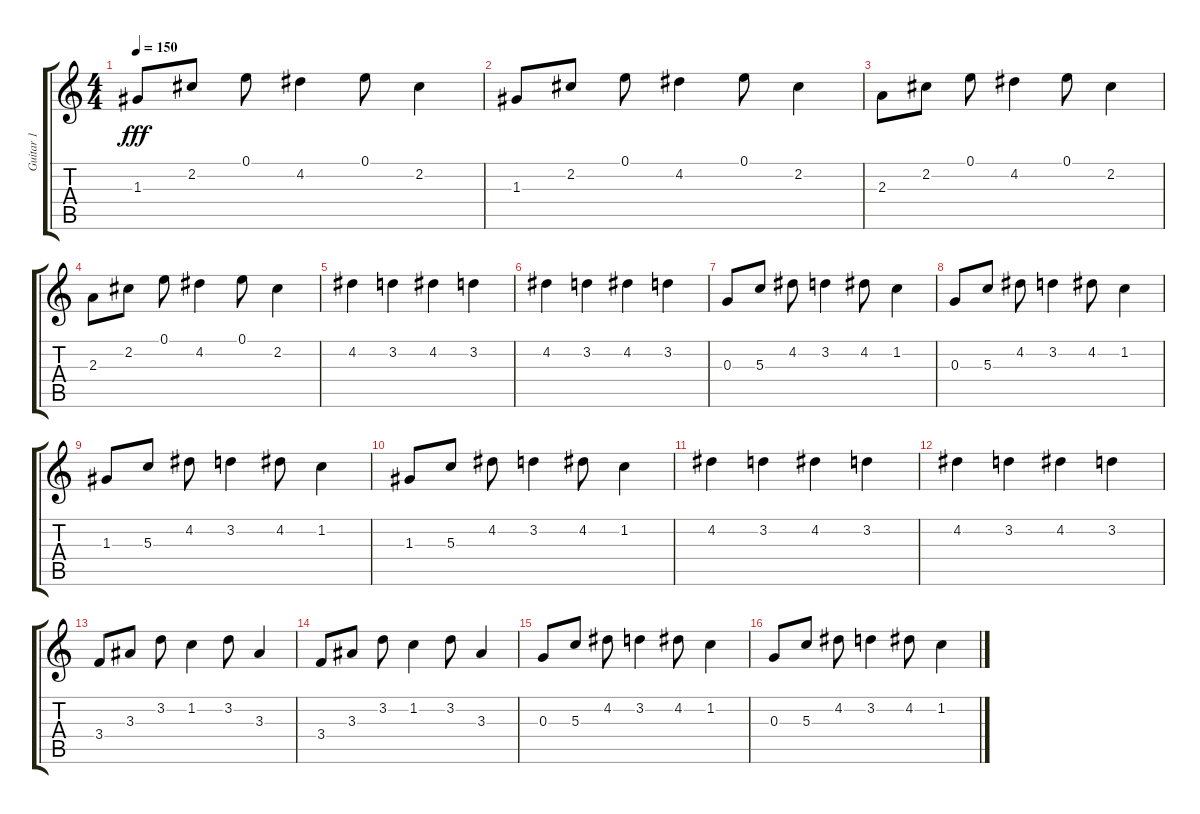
\track ("Guitar 1" "Guitar 1") {instrument overdrivenguitar}
\staff {score tabs}
\tuning (E4 B3 G3 D3 A2 E2) {hide}
\ts (4 4)
\tempo 150
\clef g2
\ks c
1.3.8{dy fff} 2.2.8 0.1.8 4.2.4 0.1.8 2.2.4 |
1.3.8 2.2.8 0.1.8 4.2.4 0.1.8 2.2.4 |
2.3.8 2.2.8 0.1.8 4.2.4 0.1.8 2.2.4 |
2.3.8 2.2.8 0.1.8 4.2.4 0.1.8 2.2.4 |
4.2.4 3.2.4 4.2.4 3.2.4 |
4.2.4 3.2.4 4.2.4 3.2.4 |
0.3.8 5.3.8 4.2.8 3.2.4 4.2.8 1.2.4 |
0.3.8 5.3.8 4.2.8 3.2.4 4.2.8 1.2.4 |
1.3.8 5.3.8 4.2.8 3.2.4 4.2.8 1.2.4 |
1.3.8 5.3.8 4.2.8 3.2.4 4.2.8 1.2.4 |
4.2.4 3.2.4 4.2.4 3.2.4 |
4.2.4 3.2.4 4.2.4 3.2.4 |
3.4.8 3.3.8 3.2.8 1.2.4 3.2.8 3.3.4 |
3.4.8 3.3.8 3.2.8 1.2.4 3.2.8 3.3.4 |
0.3.8 5.3.8 4.2.8 3.2.4 4.2.8 1.2.4 |
0.3.8 5.3.8 4.2.8 3.2.4 4.2.8 1.2.4
